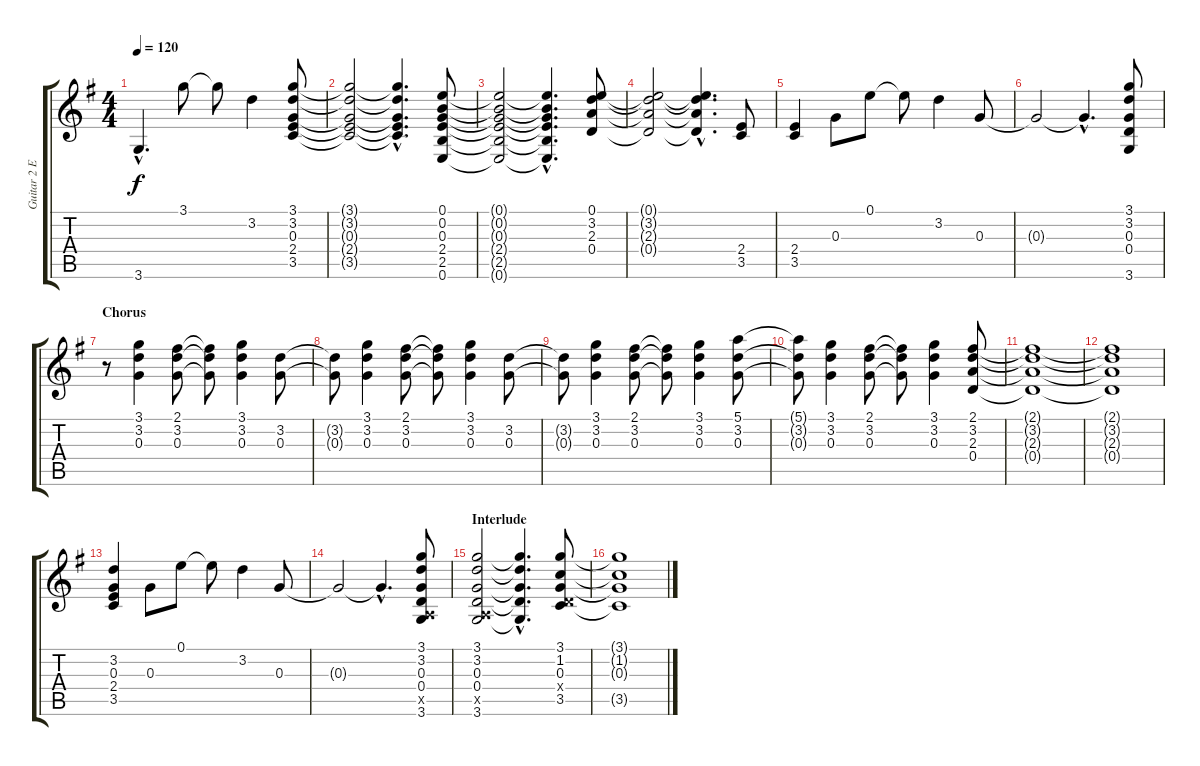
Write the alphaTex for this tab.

\track ("Guitar 2 Electric" "Guitar 2 E") {instrument electricguitarjazz}
\staff {score tabs}
\tuning (E4 B3 G3 D3 A2 E2) {hide}
\ts (4 4)
\tempo 120
\clef g2
\ks g
3.6{hac}.4{d dy f} 3.1.8 3.1{t}.8 3.2.4 (3.1 3.2 0.3 2.4 3.5).8 |
(3.1{t} 3.2{t} 0.3{t} 2.4{t} 3.5{t}).2 (3.1{hac t} 3.2{hac t} 0.3{hac t} 2.4{hac t} 3.5{hac t}).4{d} (0.1 0.2 0.3 2.4 2.5 0.6).8 |
(0.1{t} 0.2{t} 0.3{t} 2.4{t} 2.5{t} 0.6{t}).2 (0.1{hac t} 0.2{hac t} 0.3{hac t} 2.4{hac t} 2.5{hac t} 0.6{hac t}).4{d} (0.1 3.2 2.3 0.4).8 |
(0.1{t} 3.2{t} 2.3{t} 0.4{t}).2 (0.1{hac t} 3.2{hac t} 2.3{hac t} 0.4{hac t}).4{d} (2.4 3.5).8 |
(2.4 3.5).4 0.3.8 0.1.8 0.1{t}.8 3.2.4 0.3.8 |
0.3{t}.2 0.3{hac t}.4{d} (3.1 3.2 0.3 0.4 3.6).8 |
\section ("" "Chorus")
r.8 (3.1 3.2 0.3).4 (2.1 3.2 0.3).8 (2.1{t} 3.2{t} 0.3{t}).8 (3.1 3.2 0.3).4 (3.2 0.3).8 |
(3.2{t} 0.3{t}).8 (3.1 3.2 0.3).4 (2.1 3.2 0.3).8 (2.1{t} 3.2{t} 0.3{t}).8 (3.1 3.2 0.3).4 (3.2 0.3).8 |
(3.2{t} 0.3{t}).8 (3.1 3.2 0.3).4 (2.1 3.2 0.3).8 (2.1{t} 3.2{t} 0.3{t}).8 (3.1 3.2 0.3).4 (5.1 3.2 0.3).8 |
(5.1{t} 3.2{t} 0.3{t}).8 (3.1 3.2 0.3).4 (2.1 3.2 0.3).8 (2.1{t} 3.2{t} 0.3{t}).8 (3.1 3.2 0.3).4 (2.1 3.2 2.3 0.4).8 |
(2.1{t} 3.2{t} 2.3{t} 0.4{t}).1 |
(2.1{t} 3.2{t} 2.3{t} 0.4{t}).1 |
(3.2 0.3 2.4 3.5).4 0.3.8 0.1.8 0.1{t}.8 3.2.4 0.3.8 |
0.3{t}.2 0.3{hac t}.4{d} (3.1 3.2 0.3 0.4 0.5{x} 3.6).8 |
\section ("" "Interlude")
(3.1 3.2 0.3 0.4 0.5{x} 3.6).2 (3.1{hac t} 3.2{hac t} 0.3{hac t} 0.4{hac t} 3.6{hac t}).4{d} (3.1 1.2 0.3 0.4{x} 3.5).8 |
(3.1{t} 1.2{t} 0.3{t} 3.5{t}).1
